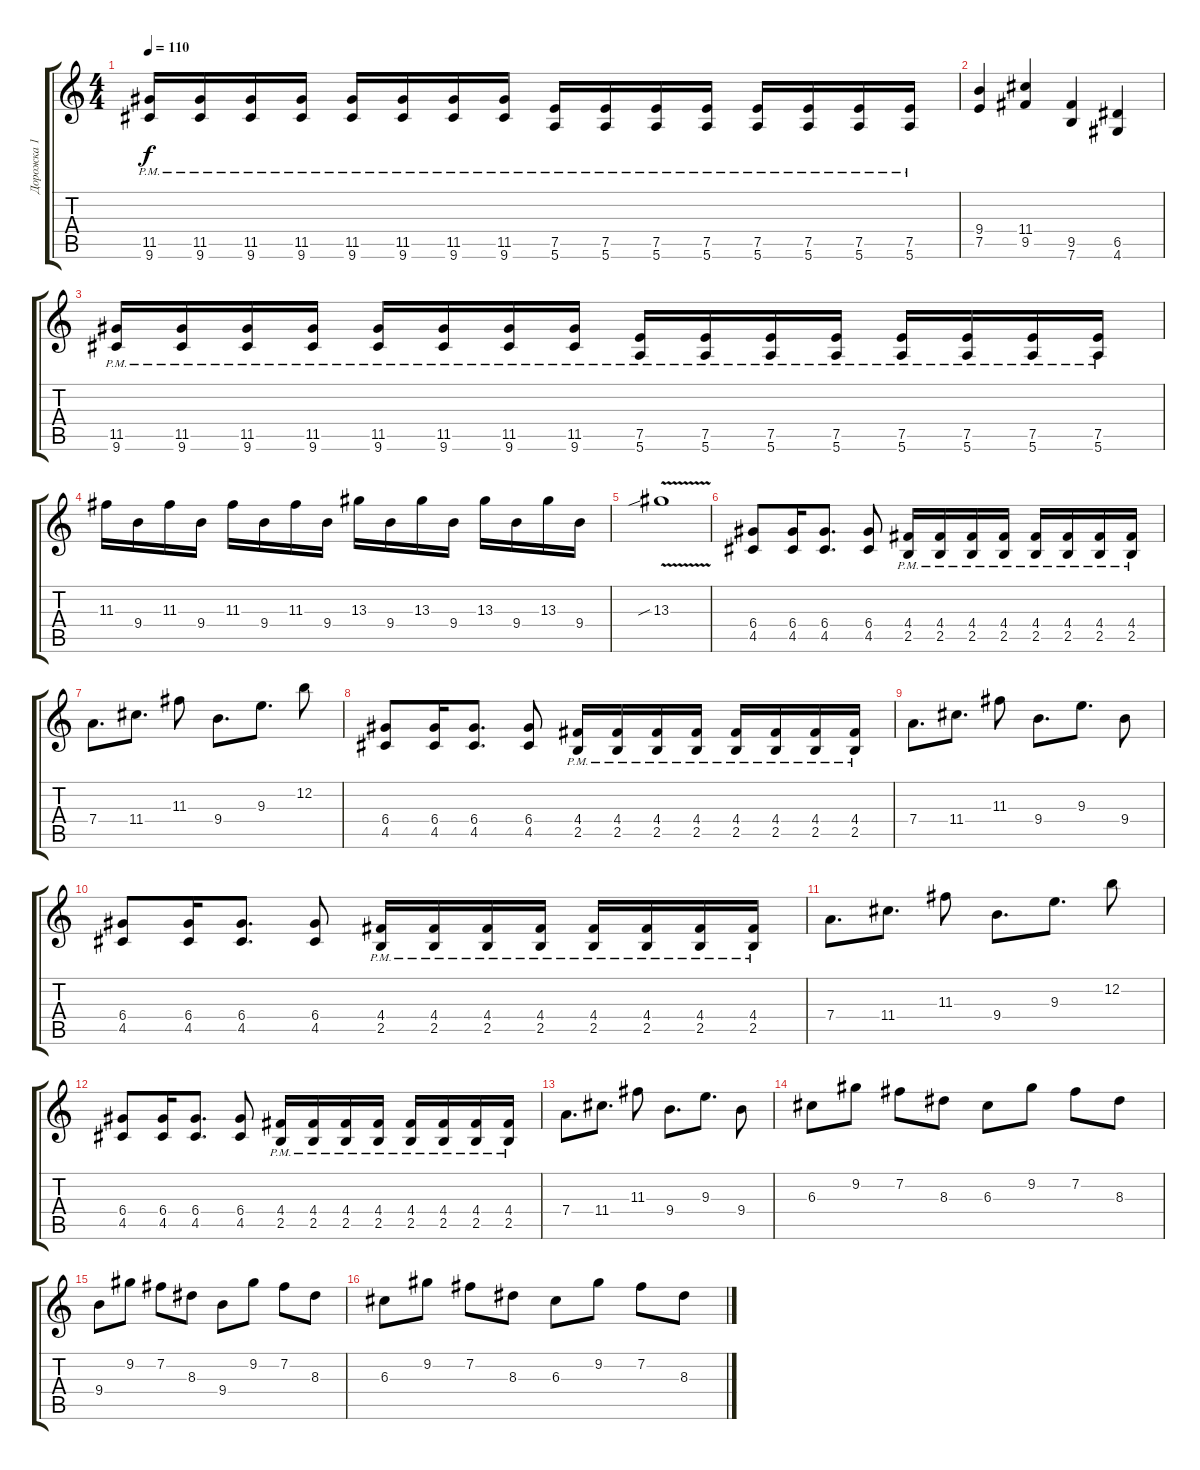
\track ("Дорожка 1" "Дорожка 1") {instrument distortionguitar}
\staff {score tabs}
\tuning (E4 B3 G3 D3 A2 E2) {hide}
\ts (4 4)
\tempo 110
\clef g2
\ks c
(11.5{pm} 9.6{pm}).16{dy f} (11.5{pm} 9.6{pm}).16 (11.5{pm} 9.6{pm}).16 (11.5{pm} 9.6{pm}).16 (11.5{pm} 9.6{pm}).16 (11.5{pm} 9.6{pm}).16 (11.5{pm} 9.6{pm}).16 (11.5{pm} 9.6{pm}).16 (7.5{pm} 5.6{pm}).16 (7.5{pm} 5.6{pm}).16 (7.5{pm} 5.6{pm}).16 (7.5{pm} 5.6{pm}).16 (7.5{pm} 5.6{pm}).16 (7.5{pm} 5.6{pm}).16 (7.5{pm} 5.6{pm}).16 (7.5{pm} 5.6{pm}).16 |
(9.4 7.5).4 (11.4 9.5).4 (9.5 7.6).4 (6.5 4.6).4 |
(11.5{pm} 9.6{pm}).16 (11.5{pm} 9.6{pm}).16 (11.5{pm} 9.6{pm}).16 (11.5{pm} 9.6{pm}).16 (11.5{pm} 9.6{pm}).16 (11.5{pm} 9.6{pm}).16 (11.5{pm} 9.6{pm}).16 (11.5{pm} 9.6{pm}).16 (7.5{pm} 5.6{pm}).16 (7.5{pm} 5.6{pm}).16 (7.5{pm} 5.6{pm}).16 (7.5{pm} 5.6{pm}).16 (7.5{pm} 5.6{pm}).16 (7.5{pm} 5.6{pm}).16 (7.5{pm} 5.6{pm}).16 (7.5{pm} 5.6{pm}).16 |
11.3.16 9.4.16 11.3.16 9.4.16 11.3.16 9.4.16 11.3.16 9.4.16 13.3.16 9.4.16 13.3.16 9.4.16 13.3.16 9.4.16 13.3.16 9.4.16 |
13.3{v sib}.1 |
(6.4 4.5).8 (6.4 4.5).16 (6.4 4.5).8{d} (6.4 4.5).8 (4.4{pm} 2.5{pm}).16 (4.4{pm} 2.5{pm}).16 (4.4{pm} 2.5{pm}).16 (4.4{pm} 2.5{pm}).16 (4.4{pm} 2.5{pm}).16 (4.4{pm} 2.5{pm}).16 (4.4{pm} 2.5{pm}).16 (4.4{pm} 2.5{pm}).16 |
7.4.8{d} 11.4.8{d} 11.3.8 9.4.8{d} 9.3.8{d} 12.2.8 |
(6.4 4.5).8 (6.4 4.5).16 (6.4 4.5).8{d} (6.4 4.5).8 (4.4{pm} 2.5{pm}).16 (4.4{pm} 2.5{pm}).16 (4.4{pm} 2.5{pm}).16 (4.4{pm} 2.5{pm}).16 (4.4{pm} 2.5{pm}).16 (4.4{pm} 2.5{pm}).16 (4.4{pm} 2.5{pm}).16 (4.4{pm} 2.5{pm}).16 |
7.4.8{d} 11.4.8{d} 11.3.8 9.4.8{d} 9.3.8{d} 9.4.8 |
(6.4 4.5).8 (6.4 4.5).16 (6.4 4.5).8{d} (6.4 4.5).8 (4.4{pm} 2.5{pm}).16 (4.4{pm} 2.5{pm}).16 (4.4{pm} 2.5{pm}).16 (4.4{pm} 2.5{pm}).16 (4.4{pm} 2.5{pm}).16 (4.4{pm} 2.5{pm}).16 (4.4{pm} 2.5{pm}).16 (4.4{pm} 2.5{pm}).16 |
7.4.8{d} 11.4.8{d} 11.3.8 9.4.8{d} 9.3.8{d} 12.2.8 |
(6.4 4.5).8 (6.4 4.5).16 (6.4 4.5).8{d} (6.4 4.5).8 (4.4{pm} 2.5{pm}).16 (4.4{pm} 2.5{pm}).16 (4.4{pm} 2.5{pm}).16 (4.4{pm} 2.5{pm}).16 (4.4{pm} 2.5{pm}).16 (4.4{pm} 2.5{pm}).16 (4.4{pm} 2.5{pm}).16 (4.4{pm} 2.5{pm}).16 |
7.4.8{d} 11.4.8{d} 11.3.8 9.4.8{d} 9.3.8{d} 9.4.8 |
6.3.8 9.2.8 7.2.8 8.3.8 6.3.8 9.2.8 7.2.8 8.3.8 |
9.4.8 9.2.8 7.2.8 8.3.8 9.4.8 9.2.8 7.2.8 8.3.8 |
6.3.8 9.2.8 7.2.8 8.3.8 6.3.8 9.2.8 7.2.8 8.3.8
